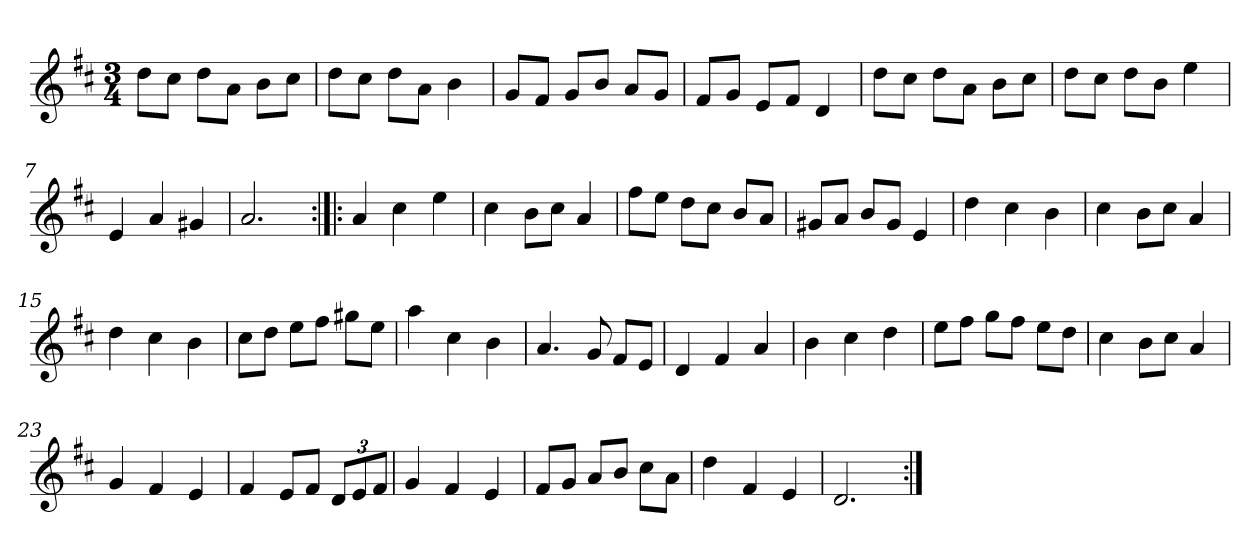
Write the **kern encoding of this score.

**kern
*part1
*staff1
*clefG2
*k[f#c#]
*D:
*M3/4
*MM120
=1
8dd\L
8cc#\J
8dd\L
8a\J
8b\L
8cc#\J
=2
8dd\L
8cc#\J
8dd\L
8a\J
4b
=3
8g/L
8f#/J
8g/L
8b/J
8a/L
8g/J
=4
8f#/L
8g/J
8e/L
8f#/J
4d
=5
8dd\L
8cc#\J
8dd\L
8a\J
8b\L
8cc#\J
=6
8dd\L
8cc#\J
8dd\L
8b\J
4ee
=7
4e
4a
4g#X
=8
2.a
=9:|!|:
4a
4cc#
4ee
=10
4cc#
8b\L
8cc#\J
4a
=11
8ff#\L
8ee\J
8dd\L
8cc#\J
8b/L
8a/J
=12
8g#X/L
8a/J
8b/L
8g#/J
4e
=13
4dd
4cc#
4b
=14
4cc#
8b\L
8cc#\J
4a
=15
4dd
4cc#
4b
=16
8cc#\L
8dd\J
8ee\L
8ff#\J
8gg#X\L
8ee\J
=17
4aa
4cc#
4b
=18
4.a
8g
8f#/L
8e/J
=19
4d
4f#
4a
=20
4b
4cc#
4dd
=21
8ee\L
8ff#\J
8gg\L
8ff#\J
8ee\L
8dd\J
=22
4cc#
8b\L
8cc#\J
4a
=23
4g
4f#
4e
=24
4f#
8e/L
8f#/J
12d/L
12e/
12f#/J
=25
4g
4f#
4e
=26
8f#/L
8g/J
8a/L
8b/J
8cc#\L
8a\J
=27
4dd
4f#
4e
=28
2.d
=:|!
*-
